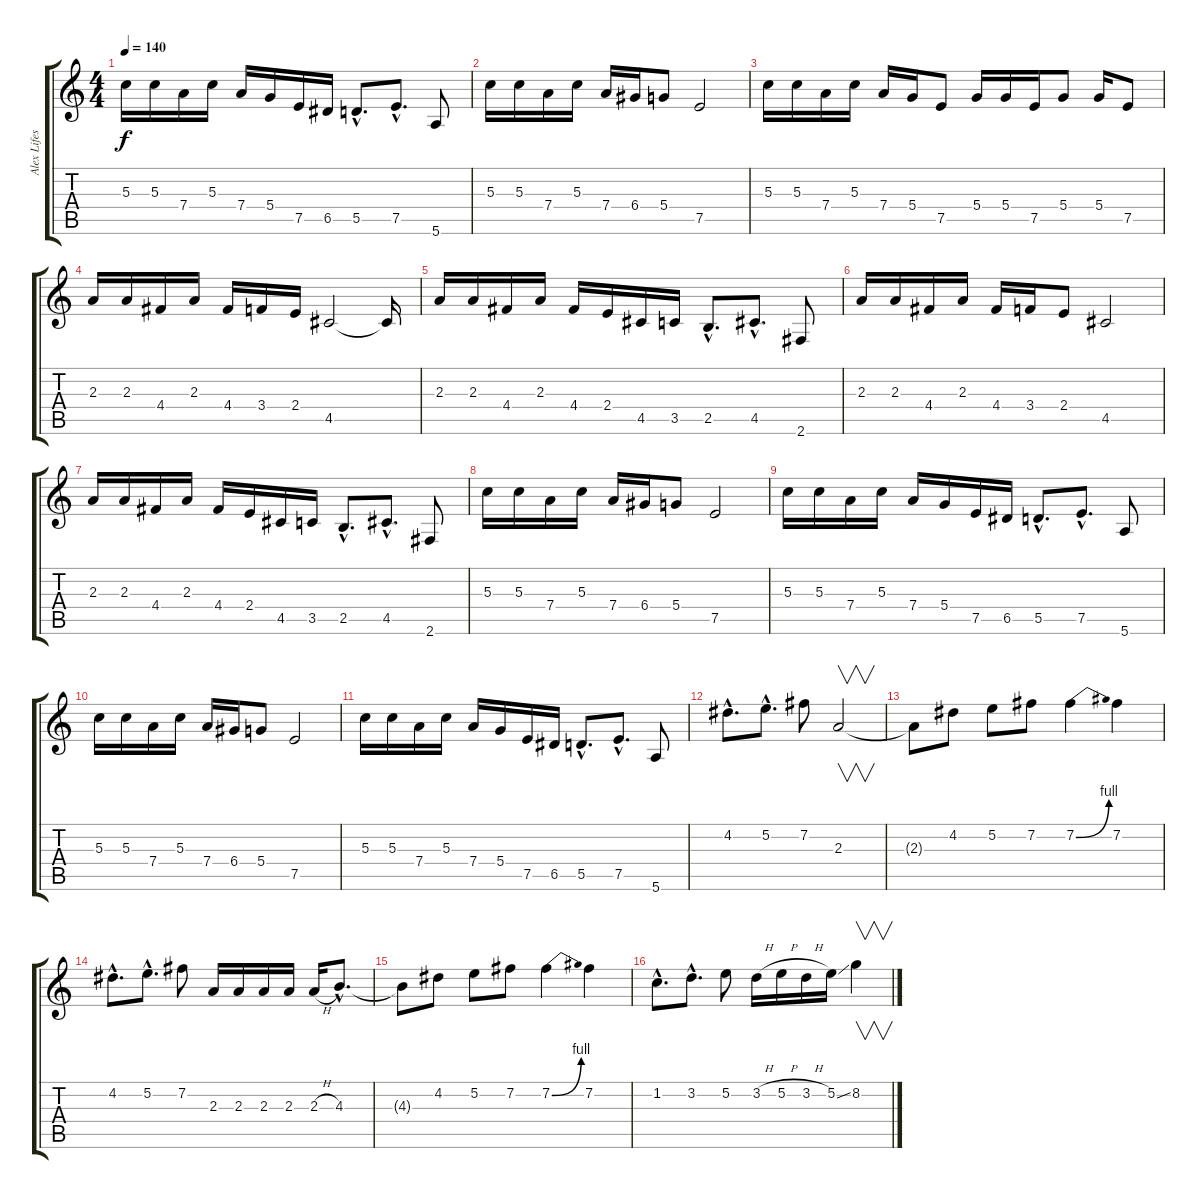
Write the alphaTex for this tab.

\track ("Alex Lifeson, Guitarra" "Alex Lifes") {instrument distortionguitar}
\staff {score tabs}
\tuning (E4 B3 G3 D3 A2 E2) {hide}
\ts (4 4)
\tempo 140
\clef g2
\ks c
5.3.16{dy f} 5.3.16 7.4.16 5.3.16 7.4.16 5.4.16 7.5.16 6.5.16 5.5{hac}.8{d} 7.5{hac}.8{d} 5.6.8 |
5.3.16 5.3.16 7.4.16 5.3.16 7.4.16 6.4.16 5.4.8 7.5.2 |
5.3.16 5.3.16 7.4.16 5.3.16 7.4.16 5.4.16 7.5.8 5.4.16 5.4.16 7.5.16 5.4.8 5.4.16 7.5.8 |
2.3.16 2.3.16 4.4.16 2.3.16 4.4.16 3.4.16 2.4.16 4.5.2 4.5{t}.16 |
2.3.16 2.3.16 4.4.16 2.3.16 4.4.16 2.4.16 4.5.16 3.5.16 2.5{hac}.8{d} 4.5{hac}.8{d} 2.6.8 |
2.3.16 2.3.16 4.4.16 2.3.16 4.4.16 3.4.16 2.4.8 4.5.2 |
2.3.16 2.3.16 4.4.16 2.3.16 4.4.16 2.4.16 4.5.16 3.5.16 2.5{hac}.8{d} 4.5{hac}.8{d} 2.6.8 |
5.3.16 5.3.16 7.4.16 5.3.16 7.4.16 6.4.16 5.4.8 7.5.2 |
5.3.16 5.3.16 7.4.16 5.3.16 7.4.16 5.4.16 7.5.16 6.5.16 5.5{hac}.8{d} 7.5{hac}.8{d} 5.6.8 |
5.3.16 5.3.16 7.4.16 5.3.16 7.4.16 6.4.16 5.4.8 7.5.2 |
5.3.16 5.3.16 7.4.16 5.3.16 7.4.16 5.4.16 7.5.16 6.5.16 5.5{hac}.8{d} 7.5{hac}.8{d} 5.6.8 |
4.2{hac}.8{d} 5.2{hac}.8{d} 7.2.8 2.3.2{v} |
2.3{t}.8 4.2.8 5.2.8 7.2.8 7.2{be (bend 0 0 60 4)}.4 7.2.4 |
4.2{hac}.8{d} 5.2{hac}.8{d} 7.2.8 2.3.16 2.3.16 2.3.16 2.3.16 2.3{h}.16 4.3{hac}.8{d} |
4.3{t}.8 4.2.8 5.2.8 7.2.8 7.2{be (bend 0 0 60 4)}.4 7.2.4 |
1.2{hac}.8{d} 3.2{hac}.8{d} 5.2.8 3.2{h}.16 5.2{h}.16 3.2{h}.16 5.2{ss}.16 8.2.4{v}
